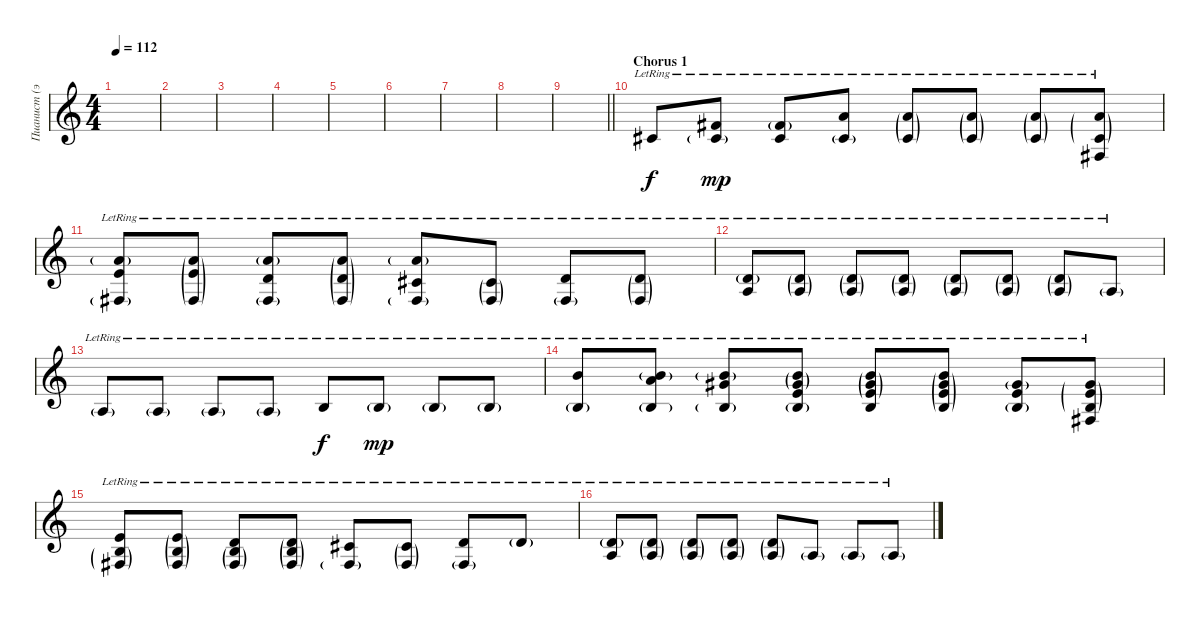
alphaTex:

\track ("Пианист (эффект)" "Пианист (э") {instrument electricpiano1}
\staff {score}
\tuning (E4 B3 G3 D3 A2 E2) {hide}
\ts (4 4)
\tempo 112
\clef g2
\ks c
|
|
|
|
|
|
|
|
\barLineRight lightlight
|
\section ("" "Chorus 1")
11.4{lr}.8{dy f} (11.3{lr} 11.4{g lr}).8{dy mp} (11.3{g lr} 11.4{lr}).8 (14.3{lr} 11.4{g lr}).8 (14.3{g lr} 11.4{g lr}).8 (14.3{g lr} 11.4{g lr}).8 (14.3{g lr} 11.4{g lr}).8 (14.3{g lr} 11.4{g lr} 9.5{lr}).8 |
(14.3{g lr} 14.4{lr} 9.5{g lr}).8 (14.3{g lr} 14.4{g lr} 9.5{g lr}).8 (14.3{g lr} 12.4{lr} 9.5{g lr}).8 (14.3{g lr} 12.4{g lr} 9.5{g lr}).8 (14.3{g lr} 11.4{lr} 9.5{g lr}).8 (11.4{g lr} 9.5{g lr}).8 (12.4{lr} 9.5{g lr}).8 (12.4{g lr} 9.5{g lr}).8 |
(12.4{g lr} 12.5{lr}).8 (12.4{g lr} 12.5{g lr}).8 (12.4{g lr} 12.5{g lr}).8 (12.4{g lr} 12.5{g lr}).8 (12.4{g lr} 12.5{g lr}).8 (12.4{g lr} 12.5{g lr}).8 (12.4{g lr} 12.5{g lr}).8 12.5{g lr}.8 |
12.5{g lr}.8 12.5{g lr}.8 12.5{g lr}.8 12.5{g lr}.8 14.5{lr}.8{dy f} 14.5{g lr}.8{dy mp} 14.5{g lr}.8 14.5{g lr}.8 |
(12.2{lr} 14.5{g lr}).8 (12.2{g lr} 14.3{lr} 14.5{g lr}).8 (12.2{g lr} 13.3{lr} 14.5{g lr}).8 (12.2{g lr} 13.3{g lr} 14.4{lr} 14.5{g lr}).8 (12.2{g lr} 13.3{g lr} 14.4{g lr} 14.5{lr}).8 (12.2{g lr} 13.3{g lr} 14.4{g lr} 14.5{g lr}).8 (13.3{g lr} 14.4{lr} 14.5{g lr}).8 (13.3{g lr} 14.4{g lr} 14.5{g lr} 14.6{lr}).8 |
(14.4{lr} 14.5{g lr} 14.6{g lr}).8 (14.4{g lr} 14.5{g lr} 14.6{g lr}).8 (12.4{lr} 14.5{g lr} 14.6{g lr}).8 (12.4{g lr} 14.5{g lr} 14.6{g lr}).8 (11.4{lr} 14.6{g lr}).8 (11.4{g lr} 14.6{g lr}).8 (12.4{lr} 14.6{g lr}).8 12.4{g lr}.8 |
(12.4{g lr} 12.5{lr}).8 (12.4{g lr} 12.5{g lr}).8 (12.4{g lr} 12.5{g lr}).8 (12.4{g lr} 12.5{g lr}).8 (12.4{g lr} 12.5{g lr}).8 12.5{g lr}.8 12.5{g lr}.8 12.5{g lr}.8
